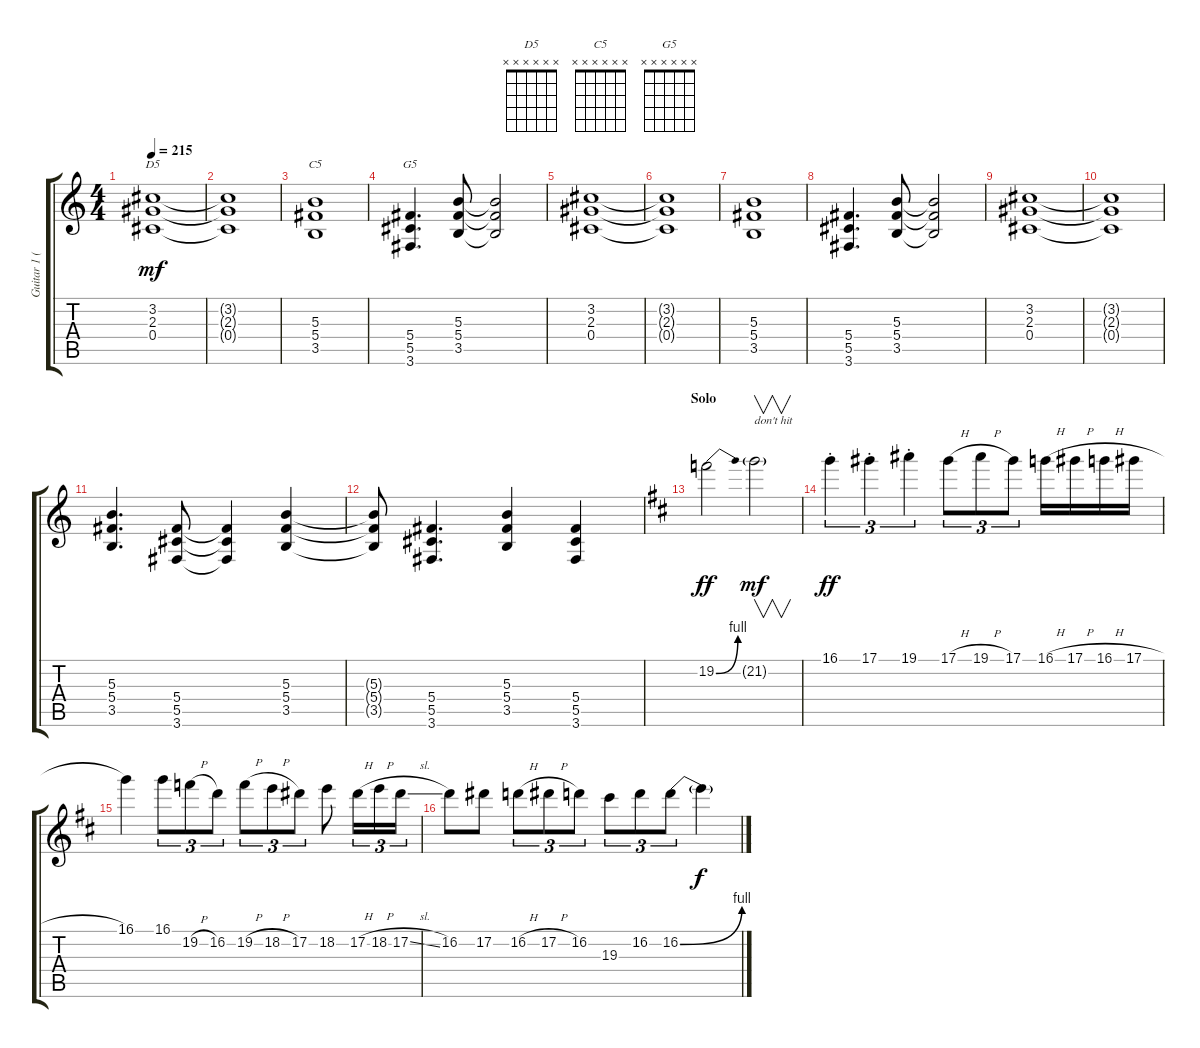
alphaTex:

\track ("Guitar 1 (Slash)" "Guitar 1 (") {instrument overdrivenguitar}
\staff {score tabs}
\tuning (Eb4 Bb3 Gb3 Db3 Ab2 Eb2) {hide}
\chord ("D5" x x x x x x)
\chord ("C5" x x x x x x)
\chord ("G5" x x x x x x)
\ts (4 4)
\tempo 215
\clef g2
\ks c
(3.2 2.3 0.4).1{ch "D5" dy mf} |
(3.2{t} 2.3{t} 0.4{t}).1 |
(5.3 5.4 3.5).1{ch "C5"} |
(5.4 5.5 3.6).4{d ch "G5"} (5.3 5.4 3.5).8 (5.3{t} 5.4{t} 3.5{t}).2 |
(3.2 2.3 0.4).1 |
(3.2{t} 2.3{t} 0.4{t}).1 |
(5.3 5.4 3.5).1 |
(5.4 5.5 3.6).4{d} (5.3 5.4 3.5).8 (5.3{t} 5.4{t} 3.5{t}).2 |
(3.2 2.3 0.4).1 |
(3.2{t} 2.3{t} 0.4{t}).1 |
(5.3 5.4 3.5).4{d} (5.4 5.5 3.6).8 (5.4{t} 5.5{t} 3.6{t}).4 (5.3 5.4 3.5).4 |
(5.3{t} 5.4{t} 3.5{t}).8 (5.4 5.5 3.6).4{d} (5.3 5.4 3.5).4 (5.4 5.5 3.6).4 |
\section ("" "Solo")
\ks d
19.2{be (bend 0 0 60 4)}.2{dy ff} 21.2{g}.2{v txt "don't hit" dy mf} |
16.1{st}.4{tu (3 2) dy ff} 17.1{st}.4{tu (3 2)} 19.1{st}.4{tu (3 2)} 17.1{h}.8{tu (3 2)} 19.1{h}.8{tu (3 2)} 17.1.8{tu (3 2)} 16.1{h}.16 17.1{h}.16 16.1{h}.16 17.1{h}.16 |
16.1.4 16.1.8{tu (3 2)} 19.2{h}.8{tu (3 2)} 16.2.8{tu (3 2)} 19.2{h}.8{tu (3 2)} 18.2{h}.8{tu (3 2)} 17.2.8{tu (3 2)} 18.2.8 17.2{h}.16{tu (3 2)} 18.2{h}.16{tu (3 2)} 17.2{sl}.16{tu (3 2)} |
16.2.8 17.2.8 16.2{h}.8{tu (3 2)} 17.2{h}.8{tu (3 2)} 16.2.8{tu (3 2)} 19.3.8{tu (3 2)} 16.2.8{tu (3 2)} 16.2{be (bend 0 0 60 4)}.8{tu (3 2)} 16.2{t}.4{dy f}
